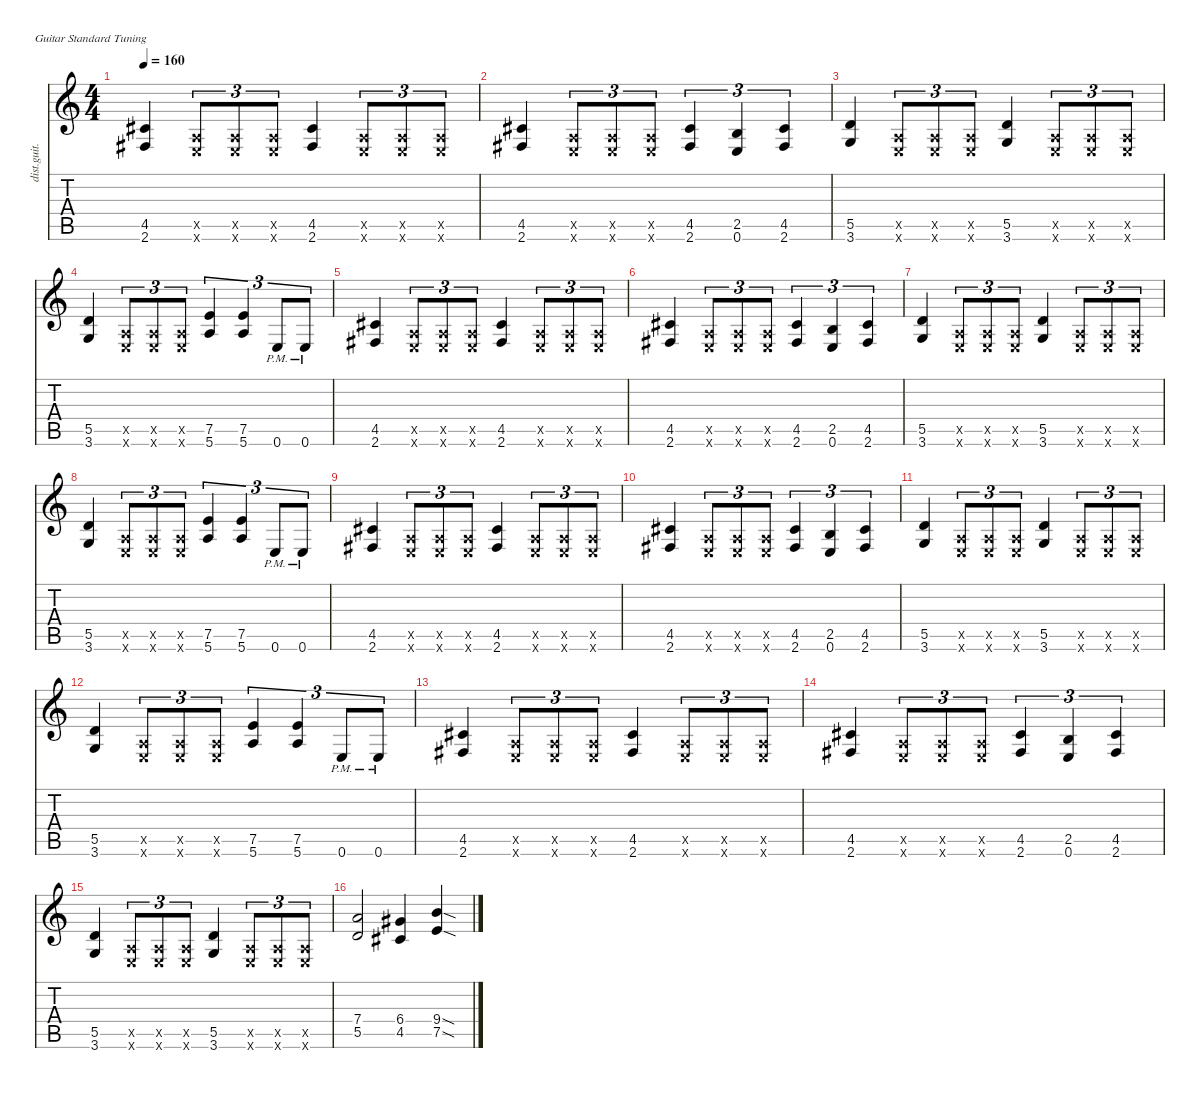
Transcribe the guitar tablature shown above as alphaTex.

\defaultSystemsLayout 4
\hideDynamics
\bracketExtendMode nobrackets
\otherSystemsTrackNameOrientation horizontal
\track ("Dave Mustaine" "dist.guit.") {instrument distortionguitar}
\staff {score tabs}
\tuning (E4 B3 G3 D3 A2 E2)
\ts (4 4)
\tempo 160
\clef g2
\ks c
(4.5{acc #} 2.6{acc #}).4{dy f beam Up} (0.5{x} 0.6{x}).8{tu (3 2) dy fff beam Up} (0.5{x} 0.6{x}).8{tu (3 2) beam Up} (0.5{x} 0.6{x}).8{tu (3 2) beam Up} (4.5{acc #} 2.6{acc #}).4{dy f beam Up} (0.5{x} 0.6{x}).8{tu (3 2) dy fff beam Up} (0.5{x} 0.6{x}).8{tu (3 2) beam Up} (0.5{x} 0.6{x}).8{tu (3 2) beam Up} |
(4.5{acc #} 2.6{acc #}).4{dy f beam Up} (0.5{x} 0.6{x}).8{tu (3 2) dy fff beam Up} (0.5{x} 0.6{x}).8{tu (3 2) beam Up} (0.5{x} 0.6{x}).8{tu (3 2) beam Up} (4.5{acc #} 2.6{acc #}).4{tu (3 2) dy f beam Up} (2.5 0.6).4{tu (3 2) beam Up} (4.5{acc #} 2.6{acc #}).4{tu (3 2) beam Up} |
(5.5 3.6).4{beam Up} (0.5{x} 0.6{x}).8{tu (3 2) dy fff beam Up} (0.5{x} 0.6{x}).8{tu (3 2) beam Up} (0.5{x} 0.6{x}).8{tu (3 2) beam Up} (5.5 3.6).4{dy f beam Up} (0.5{x} 0.6{x}).8{tu (3 2) dy fff beam Up} (0.5{x} 0.6{x}).8{tu (3 2) beam Up} (0.5{x} 0.6{x}).8{tu (3 2) beam Up} |
(5.5 3.6).4{dy f beam Up} (0.5{x} 0.6{x}).8{tu (3 2) dy fff beam Up} (0.5{x} 0.6{x}).8{tu (3 2) beam Up} (0.5{x} 0.6{x}).8{tu (3 2) beam Up} (7.5 5.6).4{tu (3 2) dy f beam Up} (7.5 5.6).4{tu (3 2) beam Up} 0.6{pm}.8{tu (3 2) beam Up} 0.6{pm}.8{tu (3 2) beam Up} |
(4.5{acc #} 2.6{acc #}).4{beam Up} (0.5{x} 0.6{x}).8{tu (3 2) dy fff beam Up} (0.5{x} 0.6{x}).8{tu (3 2) beam Up} (0.5{x} 0.6{x}).8{tu (3 2) beam Up} (4.5{acc #} 2.6{acc #}).4{dy f beam Up} (0.5{x} 0.6{x}).8{tu (3 2) dy fff beam Up} (0.5{x} 0.6{x}).8{tu (3 2) beam Up} (0.5{x} 0.6{x}).8{tu (3 2) beam Up} |
(4.5{acc #} 2.6{acc #}).4{dy f beam Up} (0.5{x} 0.6{x}).8{tu (3 2) dy fff beam Up} (0.5{x} 0.6{x}).8{tu (3 2) beam Up} (0.5{x} 0.6{x}).8{tu (3 2) beam Up} (4.5{acc #} 2.6{acc #}).4{tu (3 2) dy f beam Up} (2.5 0.6).4{tu (3 2) beam Up} (4.5{acc #} 2.6{acc #}).4{tu (3 2) beam Up} |
(5.5 3.6).4{beam Up} (0.5{x} 0.6{x}).8{tu (3 2) dy fff beam Up} (0.5{x} 0.6{x}).8{tu (3 2) beam Up} (0.5{x} 0.6{x}).8{tu (3 2) beam Up} (5.5 3.6).4{dy f beam Up} (0.5{x} 0.6{x}).8{tu (3 2) dy fff beam Up} (0.5{x} 0.6{x}).8{tu (3 2) beam Up} (0.5{x} 0.6{x}).8{tu (3 2) beam Up} |
(5.5 3.6).4{dy f beam Up} (0.5{x} 0.6{x}).8{tu (3 2) dy fff beam Up} (0.5{x} 0.6{x}).8{tu (3 2) beam Up} (0.5{x} 0.6{x}).8{tu (3 2) beam Up} (7.5 5.6).4{tu (3 2) dy f beam Up} (7.5 5.6).4{tu (3 2) beam Up} 0.6{pm}.8{tu (3 2) beam Up} 0.6{pm}.8{tu (3 2) beam Up} |
(4.5{acc #} 2.6{acc #}).4{beam Up} (0.5{x} 0.6{x}).8{tu (3 2) dy fff beam Up} (0.5{x} 0.6{x}).8{tu (3 2) beam Up} (0.5{x} 0.6{x}).8{tu (3 2) beam Up} (4.5{acc #} 2.6{acc #}).4{dy f beam Up} (0.5{x} 0.6{x}).8{tu (3 2) dy fff beam Up} (0.5{x} 0.6{x}).8{tu (3 2) beam Up} (0.5{x} 0.6{x}).8{tu (3 2) beam Up} |
(4.5{acc #} 2.6{acc #}).4{dy f beam Up} (0.5{x} 0.6{x}).8{tu (3 2) dy fff beam Up} (0.5{x} 0.6{x}).8{tu (3 2) beam Up} (0.5{x} 0.6{x}).8{tu (3 2) beam Up} (4.5{acc #} 2.6{acc #}).4{tu (3 2) dy f beam Up} (2.5 0.6).4{tu (3 2) beam Up} (4.5{acc #} 2.6{acc #}).4{tu (3 2) beam Up} |
(5.5 3.6).4{beam Up} (0.5{x} 0.6{x}).8{tu (3 2) dy fff beam Up} (0.5{x} 0.6{x}).8{tu (3 2) beam Up} (0.5{x} 0.6{x}).8{tu (3 2) beam Up} (5.5 3.6).4{dy f beam Up} (0.5{x} 0.6{x}).8{tu (3 2) dy fff beam Up} (0.5{x} 0.6{x}).8{tu (3 2) beam Up} (0.5{x} 0.6{x}).8{tu (3 2) beam Up} |
(5.5 3.6).4{dy f beam Up} (0.5{x} 0.6{x}).8{tu (3 2) dy fff beam Up} (0.5{x} 0.6{x}).8{tu (3 2) beam Up} (0.5{x} 0.6{x}).8{tu (3 2) beam Up} (7.5 5.6).4{tu (3 2) dy f beam Up} (7.5 5.6).4{tu (3 2) beam Up} 0.6{pm}.8{tu (3 2) beam Up} 0.6{pm}.8{tu (3 2) beam Up} |
(4.5{acc #} 2.6{acc #}).4{beam Up} (0.5{x} 0.6{x}).8{tu (3 2) dy fff beam Up} (0.5{x} 0.6{x}).8{tu (3 2) beam Up} (0.5{x} 0.6{x}).8{tu (3 2) beam Up} (4.5{acc #} 2.6{acc #}).4{dy f beam Up} (0.5{x} 0.6{x}).8{tu (3 2) dy fff beam Up} (0.5{x} 0.6{x}).8{tu (3 2) beam Up} (0.5{x} 0.6{x}).8{tu (3 2) beam Up} |
(4.5{acc #} 2.6{acc #}).4{dy f beam Up} (0.5{x} 0.6{x}).8{tu (3 2) dy fff beam Up} (0.5{x} 0.6{x}).8{tu (3 2) beam Up} (0.5{x} 0.6{x}).8{tu (3 2) beam Up} (4.5{acc #} 2.6{acc #}).4{tu (3 2) dy f beam Up} (2.5 0.6).4{tu (3 2) beam Up} (4.5{acc #} 2.6{acc #}).4{tu (3 2) beam Up} |
(5.5 3.6).4{beam Up} (0.5{x} 0.6{x}).8{tu (3 2) dy fff beam Up} (0.5{x} 0.6{x}).8{tu (3 2) beam Up} (0.5{x} 0.6{x}).8{tu (3 2) beam Up} (5.5 3.6).4{dy f beam Up} (0.5{x} 0.6{x}).8{tu (3 2) dy fff beam Up} (0.5{x} 0.6{x}).8{tu (3 2) beam Up} (0.5{x} 0.6{x}).8{tu (3 2) beam Up} |
(7.4 5.5).2{dy f beam Up} (6.4{acc #} 4.5{acc #}).4{beam Up} (9.4{sod} 7.5{sod}).4{beam Up}
